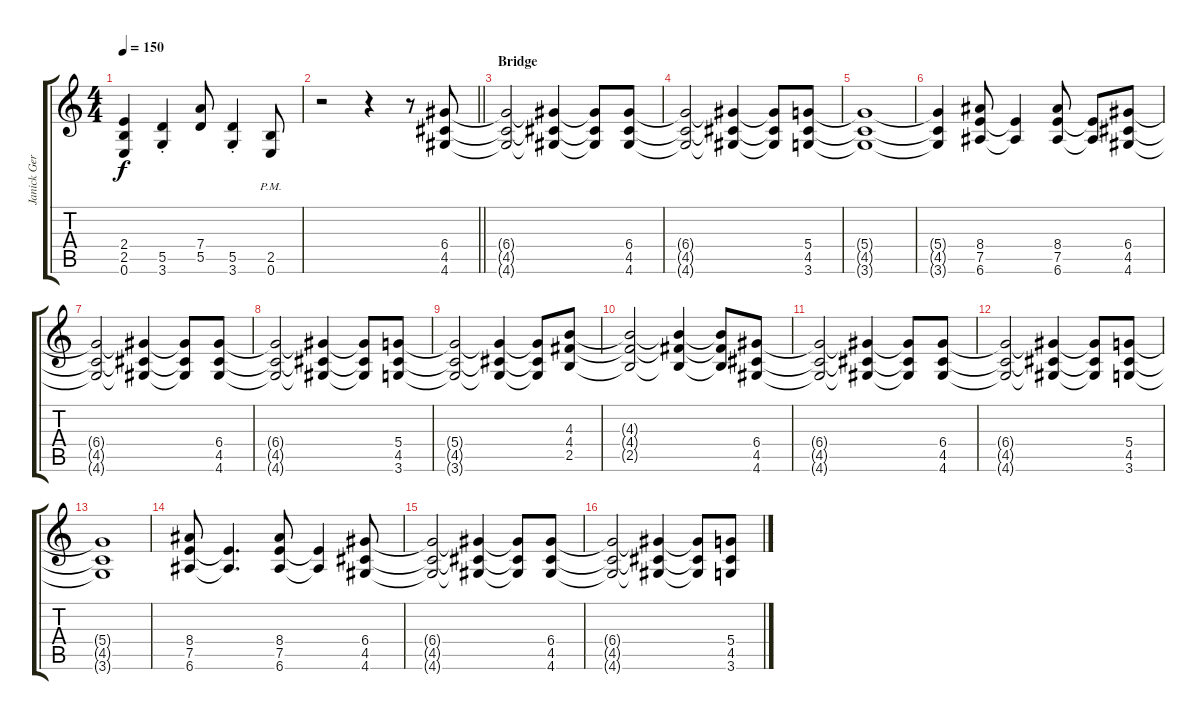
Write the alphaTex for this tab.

\track ("Janick Gers" "Janick Ger") {instrument distortionguitar}
\staff {score tabs}
\tuning (E4 B3 G3 D3 A2 E2) {hide}
\ts (4 4)
\tempo 150
\clef g2
\ks c
(2.4{t} 2.5{t} 0.6{t}).4{dy f} (5.5{st} 3.6{st}).4 (7.4 5.5).8 (5.5{st} 3.6{st}).4 (2.5{pm} 0.6{pm}).8 |
\barLineRight lightlight
r.2 r.4 r.8 (6.4 4.5 4.6).8 |
\section ("" "Bridge")
(6.4{t} 4.5{t} 4.6{t}).2 (6.4{t} 4.5{t} 4.6{t}).4 (6.4{t} 4.5{t} 4.6{t}).8 (6.4 4.5 4.6).8 |
(6.4{t} 4.5{t} 4.6{t}).2 (6.4{t} 4.5{t} 4.6{t}).4 (6.4{t} 4.5{t} 4.6{t}).8 (5.4 4.5 3.6).8 |
(5.4{t} 4.5{t} 3.6{t}).1 |
(5.4{t} 4.5{t} 3.6{t}).4 (8.4 7.5 6.6).8 (7.5{t} 6.6{t}).4 (8.4 7.5 6.6).8 (7.5{t} 6.6{t}).8 (6.4 4.5 4.6).8 |
(6.4{t} 4.5{t} 4.6{t}).2 (6.4{t} 4.5{t} 4.6{t}).4 (6.4{t} 4.5{t} 4.6{t}).8 (6.4 4.5 4.6).8 |
(6.4{t} 4.5{t} 4.6{t}).2 (6.4{t} 4.5{t} 4.6{t}).4 (6.4{t} 4.5{t} 4.6{t}).8 (5.4 4.5 3.6).8 |
(5.4{t} 4.5{t} 3.6{t}).2 (5.4{t} 4.5{t} 3.6{t}).4 (5.4{t} 4.5{t} 3.6{t}).8 (4.3 4.4 2.5).8 |
(4.3{t} 4.4{t} 2.5{t}).2 (4.3{t} 4.4{t} 2.5{t}).4 (4.3{t} 4.4{t} 2.5{t}).8 (6.4 4.5 4.6).8 |
(6.4{t} 4.5{t} 4.6{t}).2 (6.4{t} 4.5{t} 4.6{t}).4 (6.4{t} 4.5{t} 4.6{t}).8 (6.4 4.5 4.6).8 |
(6.4{t} 4.5{t} 4.6{t}).2 (6.4{t} 4.5{t} 4.6{t}).4 (6.4{t} 4.5{t} 4.6{t}).8 (5.4 4.5 3.6).8 |
(5.4{t} 4.5{t} 3.6{t}).1 |
(8.4 7.5 6.6).8 (7.5{t} 6.6{t}).4{d} (8.4 7.5 6.6).8 (7.5{t} 6.6{t}).4 (6.4 4.5 4.6).8 |
(6.4{t} 4.5{t} 4.6{t}).2 (6.4{t} 4.5{t} 4.6{t}).4 (6.4{t} 4.5{t} 4.6{t}).8 (6.4 4.5 4.6).8 |
(6.4{t} 4.5{t} 4.6{t}).2 (6.4{t} 4.5{t} 4.6{t}).4 (6.4{t} 4.5{t} 4.6{t}).8 (5.4 4.5 3.6).8
